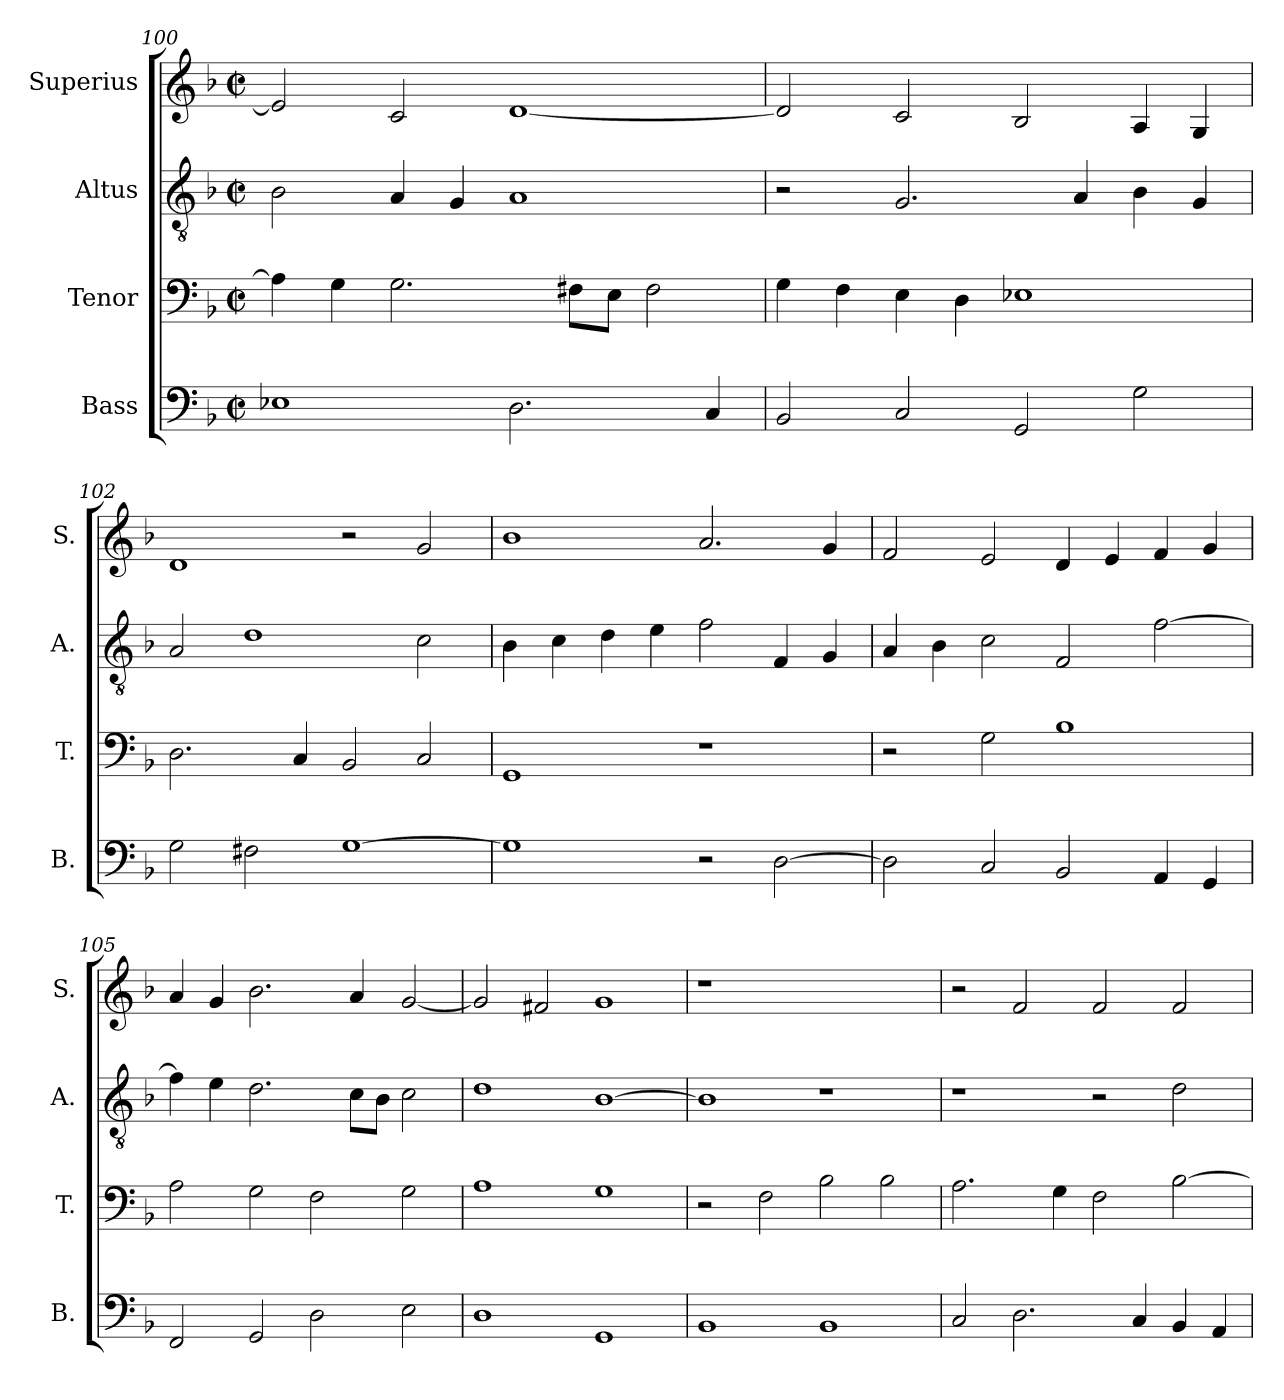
**kern	**kern	**kern	**kern
*part4	*part3	*part2	*part1
*staff4	*staff3	*staff2	*staff1
*I"Bass	*I"Tenor	*I"Altus	*I"Superius
*I'B.	*I'T.	*I'A.	*I'S.
*clefF4	*clefF4	*clefGv2	*clefG2
*	*	*ITrd7c12	*
*k[b-]	*k[b-]	*k[b-]	*k[b-]
*F:	*F:	*F:	*F:
*M2/2	*M2/2	*M2/2	*M2/2
*met(c|)	*met(c|)	*met(c|)	*met(c|)
=100	=100	=100	=100
1E-Xi	4Ai\]	2BB-i\	2e-i/]
.	4Gi\	.	.
.	2.Gi\	4AAi/	2ci/
.	.	4GGi/	.
2.Di\	.	1AAi	[<1di
.	8F#Xi\L	.	.
.	8Ei\J	.	.
.	2F#i\	.	.
4Ci/	.	.	.
=101	=101	=101	=101
2BB-i/	4Gi\	2r	2di/]
.	4Fi\	.	.
2Ci/	4Ei\	2.GGi/	2ci/
.	4Di\	.	.
2GGi/	1E-Xi	.	2B-i/
.	.	4AAi/	.
2Gi\	.	4BB-i\	4Ai/
.	.	4GGi/	4Gi/
=102	=102	=102	=102
2Gi\	2.Di\	2AAi/	1di
2F#Xi\	.	1Di	.
.	4Ci/	.	.
[>1Gi	2BB-i/	.	2r
.	2Ci/	2Ci\	2gi/
!!LO:PB:g=z
=103	=103	=103	=103
1Gi]	1GGi	4BB-i\	1b-i
.	.	4Ci\	.
.	.	4Di\	.
.	.	4Ei\	.
2r	1r	2Fi\	2.ai/
[>2Di\	.	4FFi/	.
.	.	4GGi/	4gi/
=104	=104	=104	=104
2Di\]	2r	4AAi/	2fi/
.	.	4BB-i\	.
2Ci/	2Gi\	2Ci\	2ei/
2BB-i/	1B-i	2FFi/	4di/
.	.	.	4ei/
4AAi/	.	[>2Fi\	4fi/
4GGi/	.	.	4gi/
=105	=105	=105	=105
2FFi/	2Ai\	4Fi\]	4ai/
.	.	4Ei\	4gi/
2GGi/	2Gi\	2.Di\	2.b-i\
2Di\	2Fi\	.	.
.	.	8Ci\L	4ai/
.	.	8BB-i\J	.
2Ei\	2Gi\	2Ci\	[<2gi/
=106	=106	=106	=106
1Di	1Ai	1Di	2gi/]
.	.	.	2f#Xi/
1GGi	1Gi	[>1BB-i	1gi
=107	=107	=107	=107
!	!	!	!LO:N:vis=1
1BB-i	2r	1BB-i]	1r
.	2Fi\	.	.
1BB-i	2B-i\	1r	1ryy
.	2B-i\	.	.
!!LO:LB:g=z
=108	=108	=108	=108
2Ci/	2.Ai\	1r	2r
2.Di\	.	.	2fi/
.	4Gi\	.	.
.	2Fi\	2r	2fi/
4Ci/	.	.	.
4BB-i/	[>2B-i\	2Di\	2fi/
4AAi/	.	.	.
=	=	=	=
*-	*-	*-	*-
